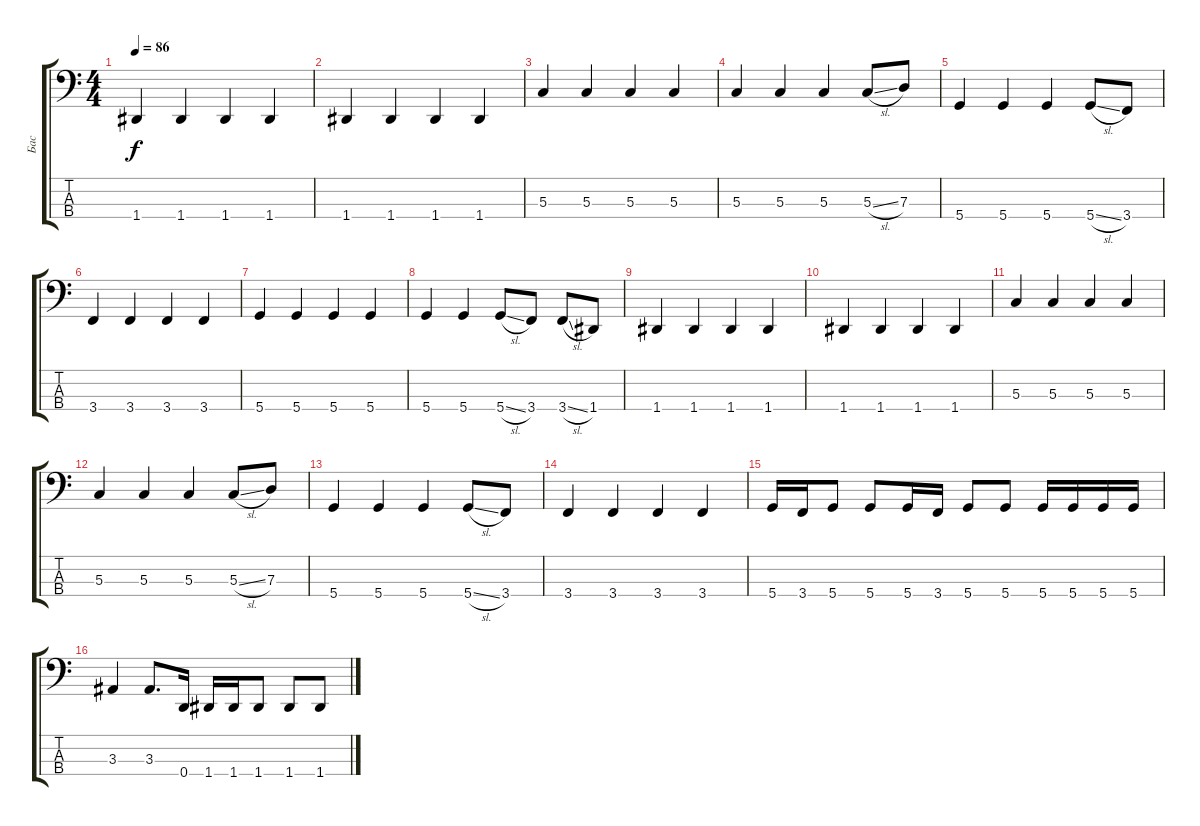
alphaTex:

\track ("Бас" "Бас") {instrument electricbasspick}
\staff {score tabs}
\tuning (F2 C2 G1 D1) {hide}
\ts (4 4)
\tempo 86
\clef f4
\ks c
1.4.4{dy f} 1.4.4 1.4.4 1.4.4 |
1.4.4 1.4.4 1.4.4 1.4.4 |
5.3.4 5.3.4 5.3.4 5.3.4 |
5.3.4 5.3.4 5.3.4 5.3{sl}.8 7.3.8 |
5.4.4 5.4.4 5.4.4 5.4{sl}.8 3.4.8 |
3.4.4 3.4.4 3.4.4 3.4.4 |
5.4.4 5.4.4 5.4.4 5.4.4 |
5.4.4 5.4.4 5.4{sl}.8 3.4.8 3.4{sl}.8 1.4.8 |
1.4.4 1.4.4 1.4.4 1.4.4 |
1.4.4 1.4.4 1.4.4 1.4.4 |
5.3.4 5.3.4 5.3.4 5.3.4 |
5.3.4 5.3.4 5.3.4 5.3{sl}.8 7.3.8 |
5.4.4 5.4.4 5.4.4 5.4{sl}.8 3.4.8 |
3.4.4 3.4.4 3.4.4 3.4.4 |
5.4.16 3.4.16 5.4.8 5.4.8 5.4.16 3.4.16 5.4.8 5.4.8 5.4.16 5.4.16 5.4.16 5.4.16 |
3.3.4 3.3.8{d} 0.4.16 1.4.16 1.4.16 1.4.8 1.4.8 1.4.8
